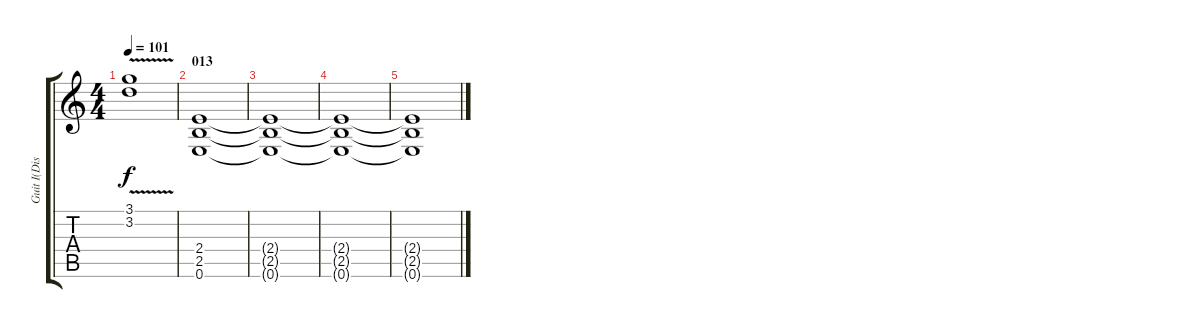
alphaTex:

\track ("Guit I(Dist)" "Guit I(Dis") {instrument distortionguitar}
\staff {score tabs}
\tuning (E4 B3 G3 D3 A2 E2) {hide}
\ts (4 4)
\tempo 101
\clef g2
\ks c
(3.1{v} 3.2{v}).1{dy f} |
\section ("" "013")
(2.4 2.5 0.6).1{volume 0} |
(2.4{t} 2.5{t} 0.6{t}).1 |
(2.4{t} 2.5{t} 0.6{t}).1 |
(2.4{t} 2.5{t} 0.6{t}).1
